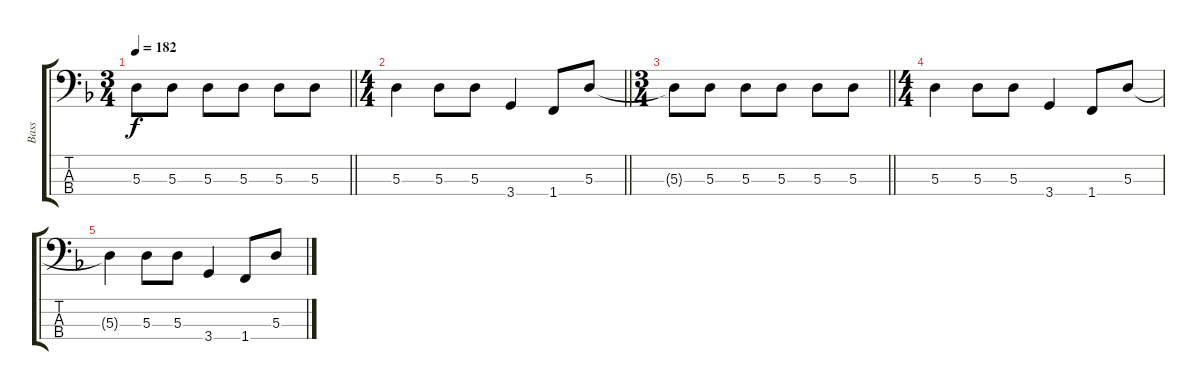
\track ("Bass" "Bass") {instrument electricbasspick}
\staff {score tabs}
\tuning (G2 D2 A1 E1) {hide}
\ts (3 4)
\tempo 182
\clef f4
\barLineRight lightlight
\ks f
5.3{t}.8{dy f} 5.3.8 5.3.8 5.3.8 5.3.8 5.3.8 |
\ts (4 4)
\barLineRight lightlight
5.3.4 5.3.8 5.3.8 3.4.4 1.4.8 5.3.8 |
\ts (3 4)
\barLineRight lightlight
5.3{t}.8 5.3.8 5.3.8 5.3.8 5.3.8 5.3.8 |
\ts (4 4)
5.3.4 5.3.8 5.3.8 3.4.4 1.4.8 5.3.8 |
5.3{t}.4 5.3.8 5.3.8 3.4.4 1.4.8 5.3.8
